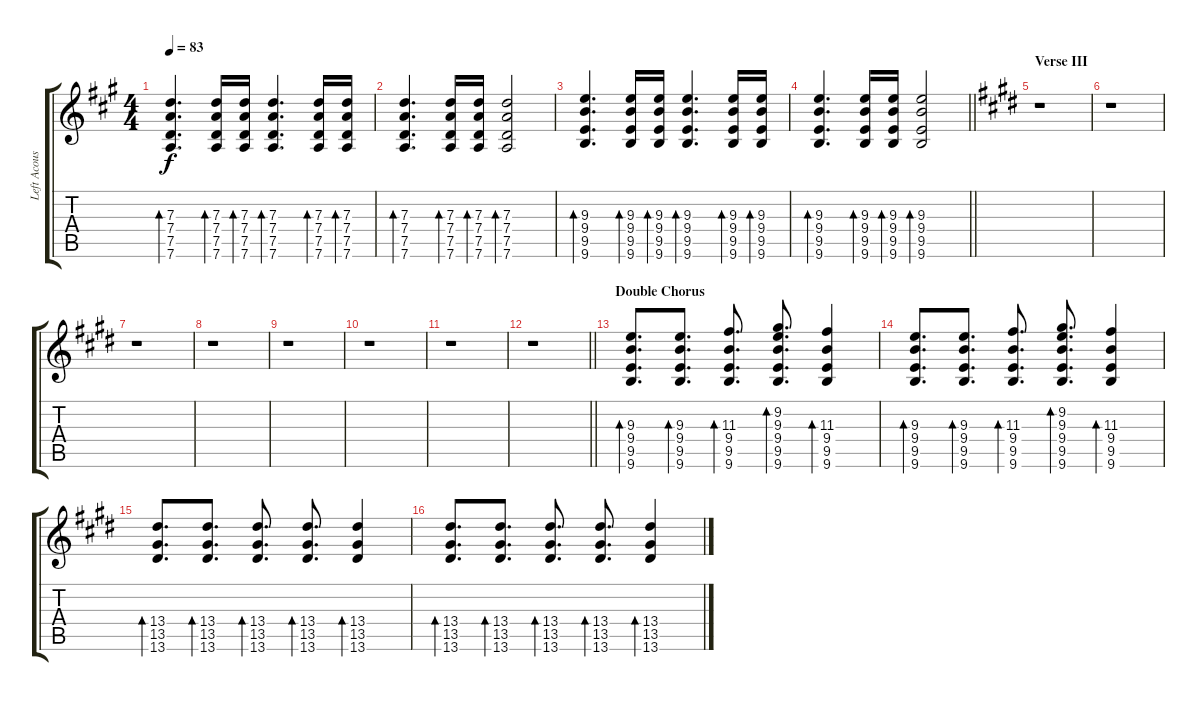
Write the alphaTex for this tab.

\track ("Left Acoustic Guitar" "Left Acous") {instrument acousticguitarsteel}
\staff {score tabs}
\tuning (D4 B3 G3 D3 G2 D2) {hide}
\ts (4 4)
\tempo 83
\clef g2
\ks a
(7.3 7.4 7.5 7.6).4{d bd 60 dy f} (7.3 7.4 7.5 7.6).16{bd 60} (7.3 7.4 7.5 7.6).16{bd 60} (7.3 7.4 7.5 7.6).4{d bd 60} (7.3 7.4 7.5 7.6).16{bd 60} (7.3 7.4 7.5 7.6).16{bd 60} |
(7.3 7.4 7.5 7.6).4{d bd 60} (7.3 7.4 7.5 7.6).16{bd 60} (7.3 7.4 7.5 7.6).16{bd 60} (7.3 7.4 7.5 7.6).2{bd 60} |
(9.3 9.4 9.5 9.6).4{d bd 60} (9.3 9.4 9.5 9.6).16{bd 60} (9.3 9.4 9.5 9.6).16{bd 60} (9.3 9.4 9.5 9.6).4{d bd 60} (9.3 9.4 9.5 9.6).16{bd 60} (9.3 9.4 9.5 9.6).16{bd 60} |
\barLineRight lightlight
(9.3 9.4 9.5 9.6).4{d bd 60} (9.3 9.4 9.5 9.6).16{bd 60} (9.3 9.4 9.5 9.6).16{bd 60} (9.3 9.4 9.5 9.6).2{bd 60} |
\section ("" "Verse III")
\ks e
r.1 |
r.1 |
r.1 |
r.1 |
r.1 |
r.1 |
r.1 |
\barLineRight lightlight
r.1 |
\section ("" "Double Chorus")
(9.3 9.4 9.5 9.6).8{d bd 60} (9.3 9.4 9.5 9.6).8{d bd 60} (11.3 9.4 9.5 9.6).8{d bd 60} (9.2 9.3 9.4 9.5 9.6).8{d bd 60} (11.3 9.4 9.5 9.6).4{bd 60} |
(9.3 9.4 9.5 9.6).8{d bd 60} (9.3 9.4 9.5 9.6).8{d bd 60} (11.3 9.4 9.5 9.6).8{d bd 60} (9.2 9.3 9.4 9.5 9.6).8{d bd 60} (11.3 9.4 9.5 9.6).4{bd 60} |
(13.4 13.5 13.6).8{d bd 60} (13.4 13.5 13.6).8{d bd 60} (13.4 13.5 13.6).8{d bd 60} (13.4 13.5 13.6).8{d bd 60} (13.4 13.5 13.6).4{bd 60} |
(13.4 13.5 13.6).8{d bd 60} (13.4 13.5 13.6).8{d bd 60} (13.4 13.5 13.6).8{d bd 60} (13.4 13.5 13.6).8{d bd 60} (13.4 13.5 13.6).4{bd 60}
